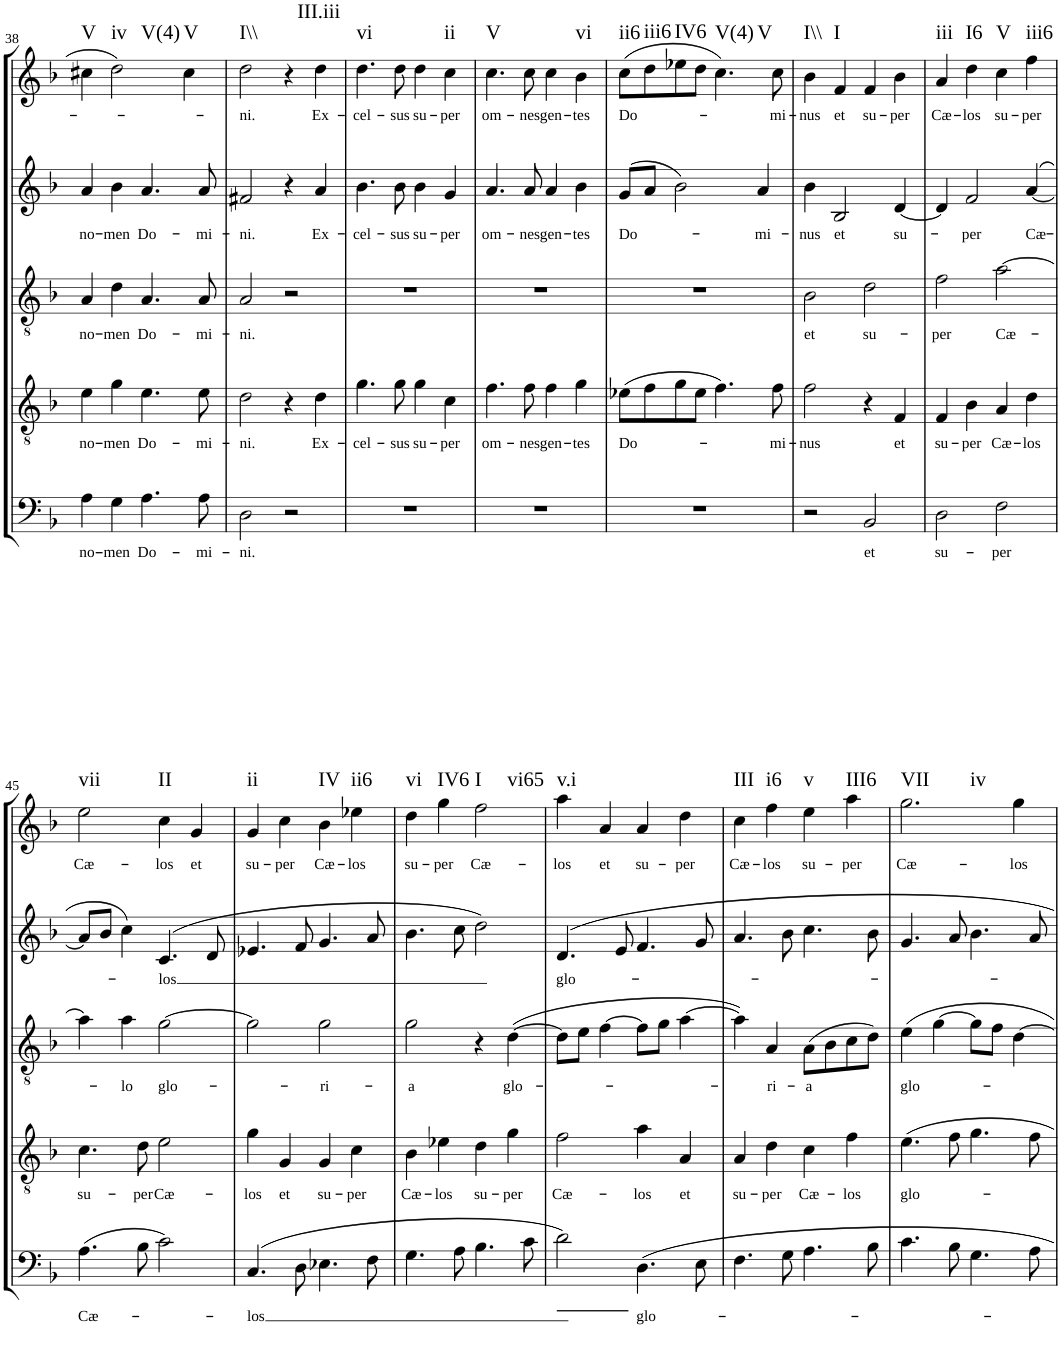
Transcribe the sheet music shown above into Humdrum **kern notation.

**kern	**text	**kern	**text	**kern	**text	**kern	**text	**kern	**text	**harte
*part5	*part5	*part4	*part4	*part3	*part3	*part2	*part2	*part1	*part1	*part1
*staff5	*staff5	*staff4	*staff4	*staff3	*staff3	*staff2	*staff2	*staff1	*staff1	*
*I"Basso	*	*I"Tenore	*	*I"Alto	*	*I"Alto	*	*I"Canto	*	*
!!LO:PB:g=z
*clefF4	*	*clefGv2	*	*clefGv2	*	*clefG2	*	*clefG2	*	*
*Trd7c12	*	*	*	*	*	*	*	*	*	*
*k[b-]	*	*k[b-]	*	*k[b-]	*	*k[b-]	*	*k[b-]	*	*
*F:	*	*F:	*	*F:	*	*F:	*	*F:	*	*
*M4/4	*	*M4/4	*	*M4/4	*	*M4/4	*	*M4/4	*	*
*met(c)	*	*met(c)	*	*met(c)	*	*met(c)	*	*met(c)	*	*
=38	=38	=38	=38	=38	=38	=38	=38	=38	=38	=38
!	!LO:LY:b	!	!LO:LY:b	!	!LO:LY:b	!	!LO:LY:b	!	!LO:LY:b	!LO:H:kt=V
4A\	no-	4e\	no-	4A/	no-	4a/	no-	4cc#X\	-­-	N
!	!LO:LY:b	!	!LO:LY:b	!	!LO:LY:b	!	!LO:LY:b	!	!	!LO:H:n=1:kt=iv
!	!	!	!	!	!	!	!	!	!	!LO:H:n=2:kt=V(4)
4G\	-men	4g\	-men	4d\	-men	4b-\	-men	2dd\	.	N N
!	!LO:LY:b	!	!LO:LY:b	!	!LO:LY:b	!	!LO:LY:b	!	!	!
4.A\	Do-	4.e\	Do-	4.A/	Do-	4.a/	Do-	.	.	.
!	!	!	!	!	!	!	!	!	!	!LO:H:kt=V
.	.	.	.	.	.	.	.	4cc#\	.	N
!	!LO:LY:b	!	!LO:LY:b	!	!LO:LY:b	!	!LO:LY:b	!	!	!
8A\	-mi-	8e\	-mi-	8A/	-mi-	8a/	-mi-	.	.	.
=39	=39	=39	=39	=39	=39	=39	=39	=39	=39	=39
!	!LO:LY:b	!	!LO:LY:b	!	!LO:LY:b	!	!LO:LY:b	!	!LO:LY:b	!LO:H:kt=I\\
2D\	-ni.	2d\	-ni.	2A/	-ni.	2f#X/	-ni.	2dd\	-ni.	N
2r	.	4r	.	2r	.	4r	.	4r	.	.
!	!	!	!LO:LY:b	!	!	!	!LO:LY:b	!	!LO:LY:b	!LO:H:kt=III.iii
.	.	4d\	Ex-	.	.	4a/	Ex-	4dd\	Ex-	N
=40	=40	=40	=40	=40	=40	=40	=40	=40	=40	=40
!	!	!	!LO:LY:b	!	!	!	!LO:LY:b	!	!LO:LY:b	!LO:H:kt=vi
1r	.	4.g\	-cel-	1r	.	4.b-\	-cel-	4.dd\	-cel-	N
!	!	!	!LO:LY:b	!	!	!	!LO:LY:b	!	!LO:LY:b	!
.	.	8g\	-sus	.	.	8b-\	-sus	8dd\	-sus	.
!	!	!	!LO:LY:b	!	!	!	!LO:LY:b	!	!LO:LY:b	!
.	.	4g\	su-	.	.	4b-\	su-	4dd\	su-	.
!	!	!	!LO:LY:b	!	!	!	!LO:LY:b	!	!LO:LY:b	!LO:H:kt=ii
.	.	4c\	-per	.	.	4g/	-per	4cc\	-per	N
=41	=41	=41	=41	=41	=41	=41	=41	=41	=41	=41
!	!	!	!LO:LY:b	!	!	!	!LO:LY:b	!	!LO:LY:b	!LO:H:kt=V
1r	.	4.f\	om-	1r	.	4.a/	om-	4.cc\	om-	N
!	!	!	!LO:LY:b	!	!	!	!LO:LY:b	!	!LO:LY:b	!
.	.	8f\	-nes	.	.	8a/	-nes	8cc\	-nes	.
!	!	!	!LO:LY:b	!	!	!	!LO:LY:b	!	!LO:LY:b	!
.	.	4f\	gen-	.	.	4a/	gen-	4cc\	gen-	.
!	!	!	!LO:LY:b	!	!	!	!LO:LY:b	!	!LO:LY:b	!LO:H:kt=vi
.	.	4g\	-tes	.	.	4b-\	-tes	4b-\	-tes	N
=42	=42	=42	=42	=42	=42	=42	=42	=42	=42	=42
!	!	!	!LO:LY:b	!	!	!	!LO:LY:b	!	!LO:LY:b	!LO:H:kt=ii6
1r	.	(8e-X\L	Do-	1r	.	(8g/L	Do-	(8cc\L	Do-	N
!	!	!	!	!	!	!	!	!	!	!LO:H:kt=iii6
.	.	8f\	.	.	.	8a/J	.	8dd\	.	N
!	!	!	!	!	!	!	!	!	!	!LO:H:kt=IV6
.	.	8g\	.	.	.	2b-\)	.	8ee-X\	.	N
.	.	8e-\J	.	.	.	.	.	8dd\J	.	.
!	!	!	!	!	!	!	!	!	!	!LO:H:n=1:kt=V(4)
!	!	!	!	!	!	!	!	!	!	!LO:H:n=2:kt=V
.	.	4.f\)	.	.	.	.	.	4.cc\)	.	N N
!	!	!	!	!	!	!	!LO:LY:b	!	!	!
.	.	.	.	.	.	4a/	-mi-	.	.	.
!	!	!	!LO:LY:b	!	!	!	!	!	!LO:LY:b	!
.	.	8f\	-mi-	.	.	.	.	8cc\	-mi-	.
=43	=43	=43	=43	=43	=43	=43	=43	=43	=43	=43
!	!	!	!LO:LY:b	!	!LO:LY:b	!	!LO:LY:b	!	!LO:LY:b	!LO:H:kt=I\\
2r	.	2f\	-­nus	2B-\	et	4b-\	-­nus	4b-\	-­nus	N
!	!	!	!	!	!	!	!LO:LY:b	!	!LO:LY:b	!LO:H:kt=I
.	.	.	.	.	.	2B-/	et	4f/	et	N
!	!LO:LY:b	!	!	!	!LO:LY:b	!	!	!	!LO:LY:b	!
2BB-/	et	4r	.	2d\	su-	.	.	4f/	su-	.
!	!	!	!LO:LY:b	!	!	!	!LO:LY:b	!	!LO:LY:b	!
.	.	4F/	et	.	.	[4d/	su-	4b-\	-per	.
=44	=44	=44	=44	=44	=44	=44	=44	=44	=44	=44
!	!LO:LY:b	!	!LO:LY:b	!	!LO:LY:b	!	!	!	!LO:LY:b	!LO:H:kt=iii
2D\	su-	4F/	su-	2f\	-per	4d/]	.	4a/	Cæ-	N
!	!	!	!LO:LY:b	!	!	!	!LO:LY:b	!	!LO:LY:b	!LO:H:kt=I6
.	.	4B-\	-per	.	.	2f/	-per	4dd\	-los	N
!	!LO:LY:b	!	!LO:LY:b	!	!LO:LY:b	!	!	!	!LO:LY:b	!LO:H:kt=V
2F\	-per	4A/	Cæ-	[2a\	Cæ-	.	.	4cc\	su-	N
!	!	!	!LO:LY:b	!	!	!	!LO:LY:b	!	!LO:LY:b	!LO:H:kt=iii6
.	.	4d\	-los	.	.	([4a/	Cæ-	4ff\	-per	N
!!LO:LB:g=z
=45	=45	=45	=45	=45	=45	=45	=45	=45	=45	=45
!	!LO:LY:b	!	!LO:LY:b	!	!	!	!	!	!LO:LY:b	!LO:H:kt=vii
(4.A\	Cæ-	4.c\	su-	4a\]	.	8a/L]	.	2ee\	Cæ-	N
.	.	.	.	.	.	8b-/J	.	.	.	.
!	!	!	!	!	!LO:LY:b	!	!	!	!	!
.	.	.	.	4a\	-lo	4cc\)	.	.	.	.
!	!	!	!LO:LY:b	!	!	!	!	!	!	!
8B-\	.	8d\	-per	.	.	.	.	.	.	.
!	!	!	!LO:LY:b	!	!LO:LY:b	!	!LO:LY:b	!	!LO:LY:b	!LO:H:kt=II
2c\)	.	2e\	Cæ-	[2g\	glo-	(4.c/	-los	4cc\	-los	N
!	!	!	!	!	!	!	!	!	!LO:LY:b	!
.	.	.	.	.	.	.	.	4g/	et	.
.	.	.	.	.	.	8d/	.	.	.	.
=46	=46	=46	=46	=46	=46	=46	=46	=46	=46	=46
!	!LO:LY:b	!	!LO:LY:b	!	!	!	!	!	!LO:LY:b	!LO:H:kt=ii
(4.C/	-los	4g\	-los	2g\]	.	4.e-X/	.	4g/	su-	N
!	!	!	!LO:LY:b	!	!	!	!	!	!LO:LY:b	!
.	.	4G/	et	.	.	.	.	4cc\	-per	.
8D\	.	.	.	.	.	8f/	.	.	.	.
!	!	!	!LO:LY:b	!	!LO:LY:b	!	!	!	!LO:LY:b	!LO:H:kt=IV
4.E-X\	.	4G/	su-	2g\	-ri-	4.g/	.	4b-\	Cæ-	N
!	!	!	!LO:LY:b	!	!	!	!	!	!LO:LY:b	!LO:H:kt=ii6
.	.	4c\	-per	.	.	.	.	4ee-X\	-los	N
8F\	.	.	.	.	.	8a/	.	.	.	.
=47	=47	=47	=47	=47	=47	=47	=47	=47	=47	=47
!	!	!	!LO:LY:b	!	!LO:LY:b	!	!	!	!LO:LY:b	!LO:H:kt=vi
4.G\	.	4B-\	Cæ-	2g\	-a	4.b-\	.	4dd\	su-	N
!	!	!	!LO:LY:b	!	!	!	!	!	!LO:LY:b	!LO:H:kt=IV6
.	.	4e-X\	-los	.	.	.	.	4gg\	-per	N
8A\	.	.	.	.	.	8cc\	.	.	.	.
!	!	!	!LO:LY:b	!	!	!	!	!	!LO:LY:b	!LO:H:n=1:kt=I
!	!	!	!	!	!	!	!	!	!	!LO:H:n=2:kt=vi65
4.B-\	.	4d\	su-	4r	.	2dd\)	.	2ff\	Cæ-	N N
!	!	!	!LO:LY:b	!	!LO:LY:b	!	!	!	!	!
.	.	4g\	-per	([4d\	glo-	.	.	.	.	.
8c\	.	.	.	.	.	.	.	.	.	.
=48	=48	=48	=48	=48	=48	=48	=48	=48	=48	=48
!	!	!	!LO:LY:b	!	!LO:LY:b	!	!LO:LY:b	!	!LO:LY:b	!LO:H:kt=v.i
2d\)	.	2f\	Cæ-	8d\L]	-­-	4.d/	glo-	4aa\	-­los	N
.	.	.	.	8e\J	.	.	.	.	.	.
!	!	!	!	!	!	!	!	!	!LO:LY:b	!
.	.	.	.	[4f\	.	.	.	4a/	et	.
.	.	.	.	.	.	8e/	.	.	.	.
!	!LO:LY:b	!	!LO:LY:b	!	!	!	!	!	!LO:LY:b	!
4.D\	glo-	4a\	-los	8f\L]	.	4.f/	.	4a/	su-	.
.	.	.	.	8g\J	.	.	.	.	.	.
!	!	!	!LO:LY:b	!	!	!	!	!	!LO:LY:b	!
.	.	4A/	et	[4a\	.	.	.	4dd\	-per	.
8E\	.	.	.	.	.	8g/	.	.	.	.
=49	=49	=49	=49	=49	=49	=49	=49	=49	=49	=49
!	!	!	!LO:LY:b	!	!	!	!	!	!LO:LY:b	!LO:H:kt=III
4.F\	.	4A/	su-	4a\])	.	4.a/	.	4cc\	Cæ-	N
!	!	!	!LO:LY:b	!	!LO:LY:b	!	!	!	!LO:LY:b	!LO:H:kt=i6
.	.	4d\	-per	4A/	-ri-	.	.	4ff\	-los	N
8G\	.	.	.	.	.	8b-\	.	.	.	.
!	!	!	!LO:LY:b	!	!LO:LY:b	!	!	!	!LO:LY:b	!LO:H:kt=v
4.A\	.	4c\	Cæ-	(8A\L	-a	4.cc\	.	4ee\	su-	N
.	.	.	.	8B-\	.	.	.	.	.	.
!	!	!	!LO:LY:b	!	!	!	!	!	!LO:LY:b	!LO:H:kt=III6
.	.	4f\	-los	8c\	.	.	.	4aa\	-per	N
8B-\	.	.	.	8d\J)	.	8b-\	.	.	.	.
=50	=50	=50	=50	=50	=50	=50	=50	=50	=50	=50
!	!	!	!LO:LY:b	!	!LO:LY:b	!	!	!	!LO:LY:b	!LO:H:n=1:kt=VII
!	!	!	!	!	!	!	!	!	!	!LO:H:n=2:kt=iv
4.c\	.	4.e\	glo-	4e\	glo-	4.g/	.	2.gg\	Cæ-	N N
.	.	.	.	[4g\	.	.	.	.	.	.
8B-\	.	8f\	.	.	.	8a/	.	.	.	.
4.G\	.	4.g\	.	8g\L]	.	4.b-\	.	.	.	.
.	.	.	.	8f\J	.	.	.	.	.	.
!	!	!	!	!	!	!	!	!	!LO:LY:b	!
.	.	.	.	[4d\	.	.	.	4gg\	-los	.
8A\	.	8f\	.	.	.	8a/	.	.	.	.
=	=	=	=	=	=	=	=	=	=	=
*-	*-	*-	*-	*-	*-	*-	*-	*-	*-	*-
